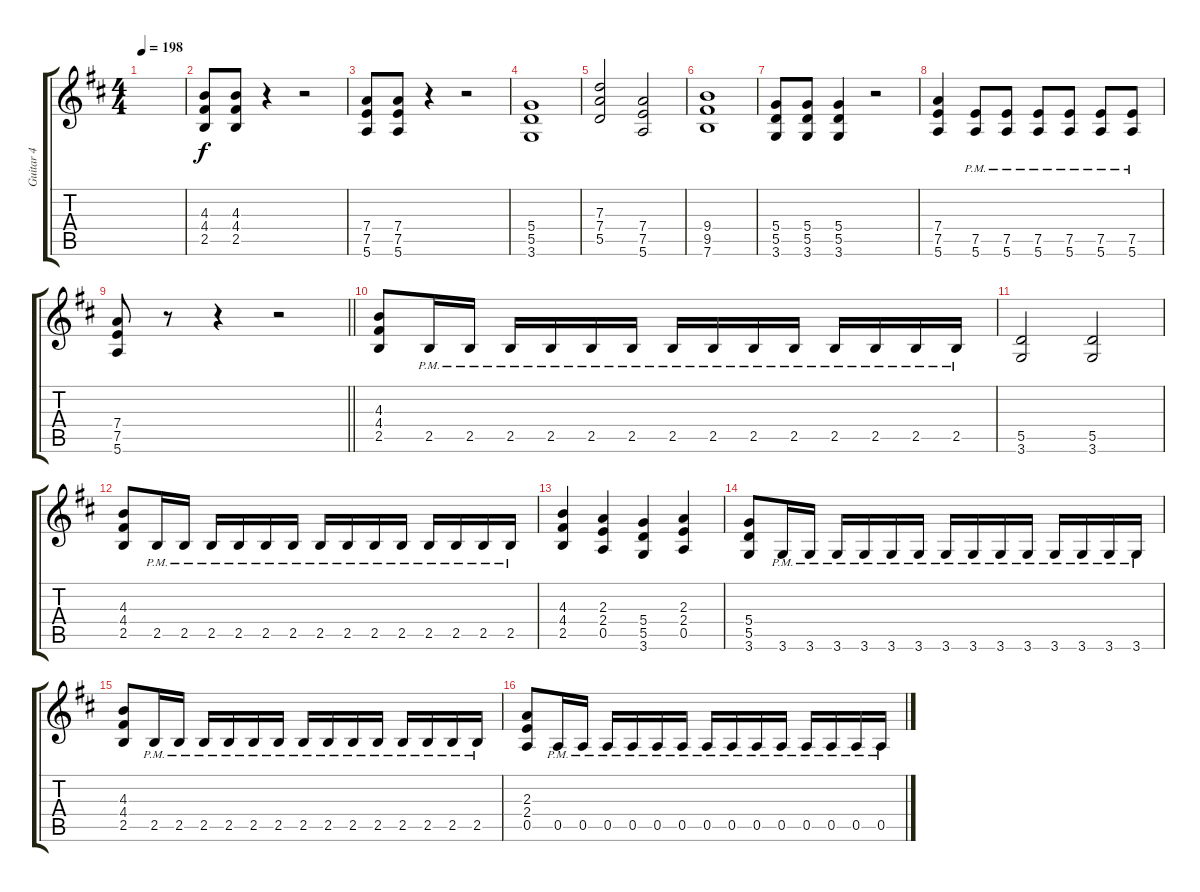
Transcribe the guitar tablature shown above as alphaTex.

\track ("Guitar 4" "Guitar 4") {instrument distortionguitar}
\staff {score tabs}
\tuning (E4 B3 G3 D3 A2 E2) {hide}
\ts (4 4)
\tempo 198
\clef g2
\ks bminor
|
(4.3 4.4 2.5).8 (4.3 4.4 2.5).8 r.4 r.2 |
(7.4 7.5 5.6).8 (7.4 7.5 5.6).8 r.4 r.2 |
(5.4 5.5 3.6).1 |
(7.3 7.4 5.5).2 (7.4 7.5 5.6).2 |
(9.4 9.5 7.6).1 |
(5.4 5.5 3.6).8 (5.4 5.5 3.6).8 (5.4 5.5 3.6).4 r.2 |
(7.4 7.5 5.6).4 (7.5{pm} 5.6{pm}).8 (7.5{pm} 5.6{pm}).8 (7.5{pm} 5.6{pm}).8 (7.5{pm} 5.6{pm}).8 (7.5{pm} 5.6{pm}).8 (7.5{pm} 5.6{pm}).8 |
\barLineRight lightlight
(7.4 7.5 5.6).8 r.8 r.4 r.2 |
(4.3 4.4 2.5).8 2.5{pm}.16 2.5{pm}.16 2.5{pm}.16 2.5{pm}.16 2.5{pm}.16 2.5{pm}.16 2.5{pm}.16 2.5{pm}.16 2.5{pm}.16 2.5{pm}.16 2.5{pm}.16 2.5{pm}.16 2.5{pm}.16 2.5{pm}.16 |
(5.5 3.6).2 (5.5 3.6).2 |
(4.3 4.4 2.5).8 2.5{pm}.16 2.5{pm}.16 2.5{pm}.16 2.5{pm}.16 2.5{pm}.16 2.5{pm}.16 2.5{pm}.16 2.5{pm}.16 2.5{pm}.16 2.5{pm}.16 2.5{pm}.16 2.5{pm}.16 2.5{pm}.16 2.5{pm}.16 |
(4.3 4.4 2.5).4 (2.3 2.4 0.5).4 (5.4 5.5 3.6).4 (2.3 2.4 0.5).4 |
(5.4 5.5 3.6).8 3.6{pm}.16 3.6{pm}.16 3.6{pm}.16 3.6{pm}.16 3.6{pm}.16 3.6{pm}.16 3.6{pm}.16 3.6{pm}.16 3.6{pm}.16 3.6{pm}.16 3.6{pm}.16 3.6{pm}.16 3.6{pm}.16 3.6{pm}.16 |
(4.3 4.4 2.5).8 2.5{pm}.16 2.5{pm}.16 2.5{pm}.16 2.5{pm}.16 2.5{pm}.16 2.5{pm}.16 2.5{pm}.16 2.5{pm}.16 2.5{pm}.16 2.5{pm}.16 2.5{pm}.16 2.5{pm}.16 2.5{pm}.16 2.5{pm}.16 |
(2.3 2.4 0.5).8 0.5{pm}.16 0.5{pm}.16 0.5{pm}.16 0.5{pm}.16 0.5{pm}.16 0.5{pm}.16 0.5{pm}.16 0.5{pm}.16 0.5{pm}.16 0.5{pm}.16 0.5{pm}.16 0.5{pm}.16 0.5{pm}.16 0.5{pm}.16
